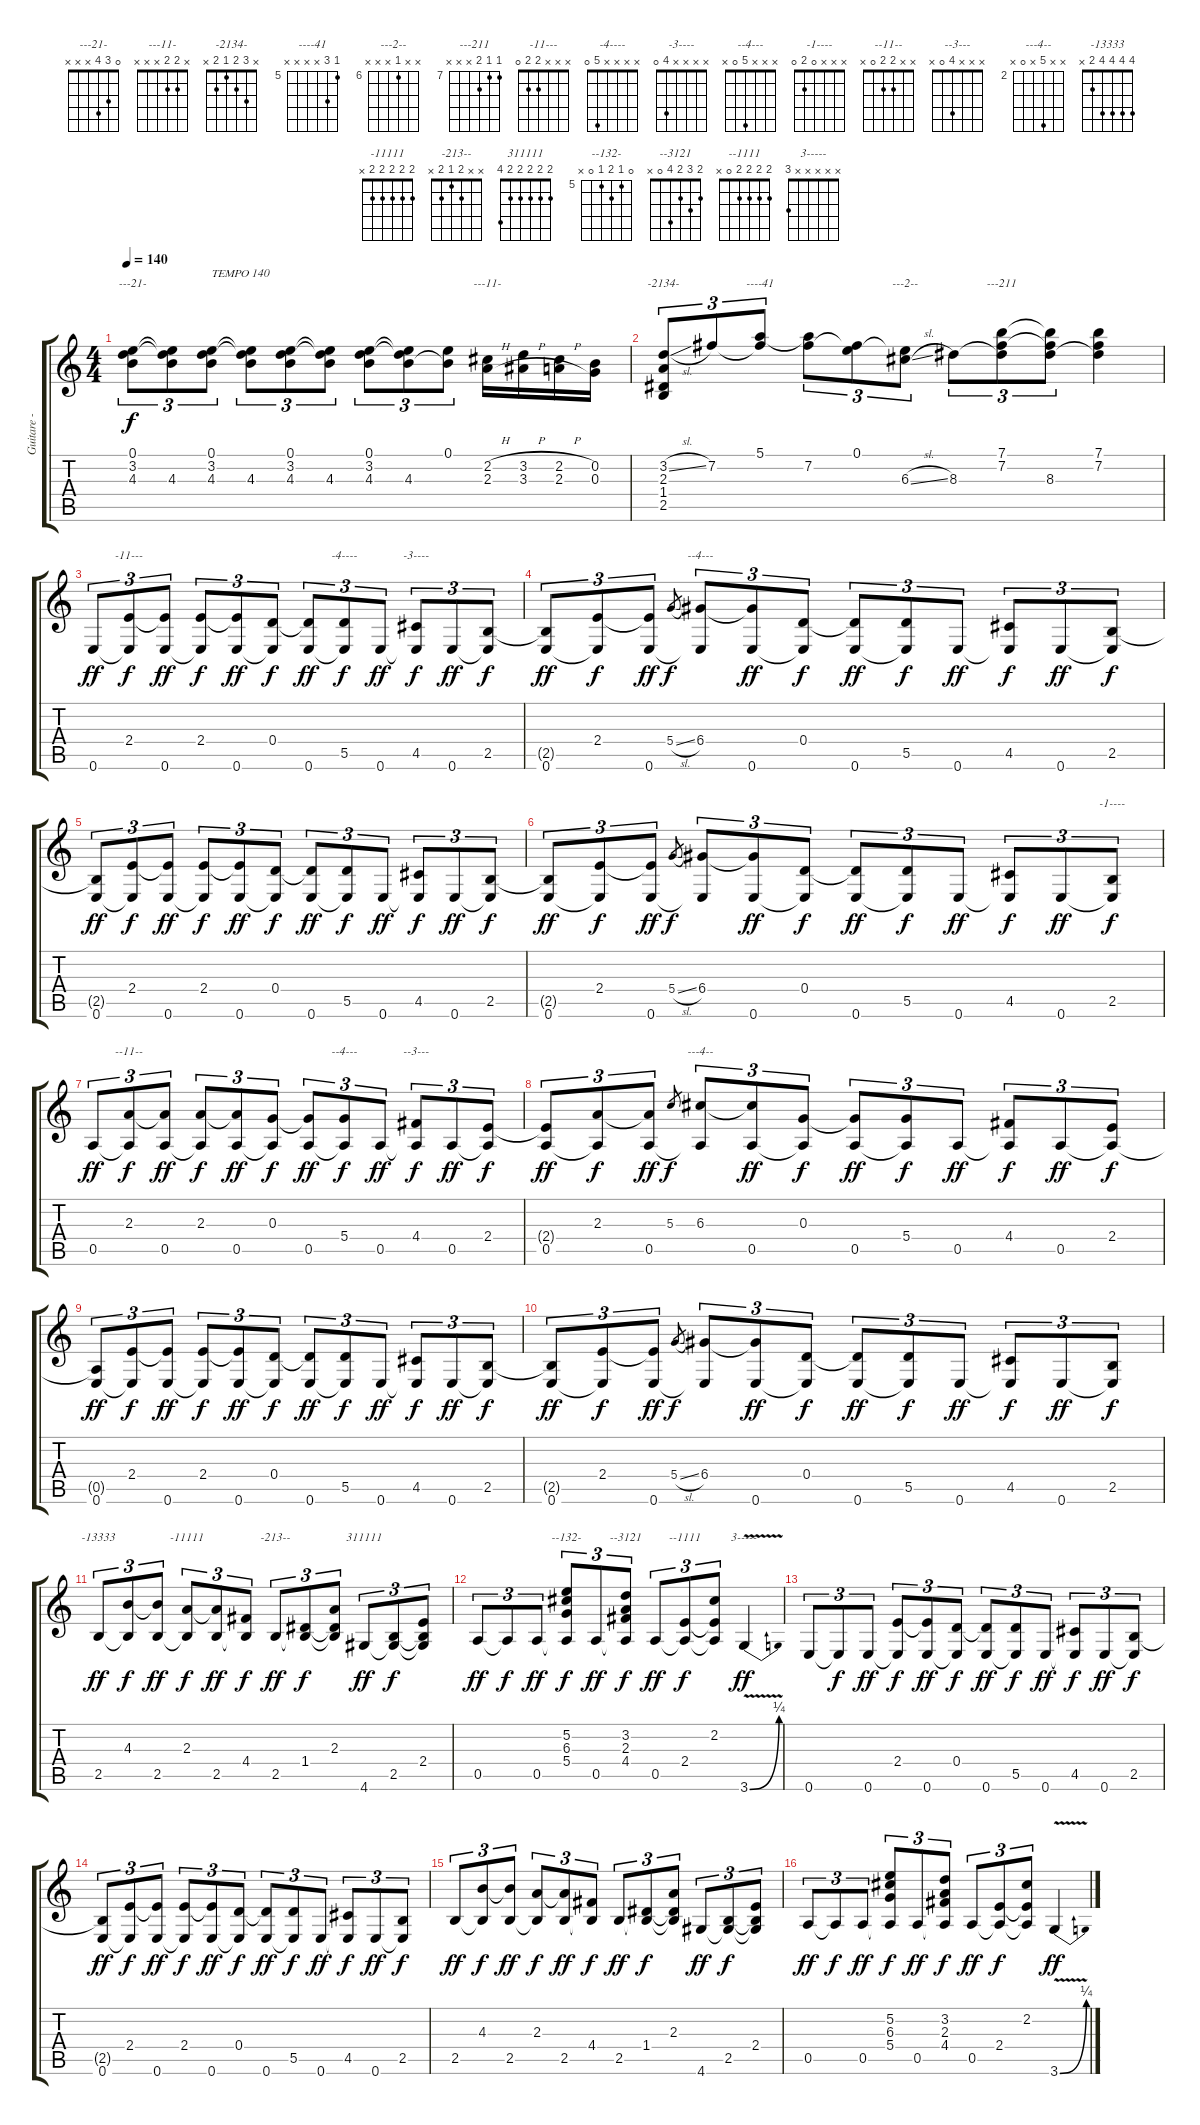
\track ("Guitare - Juillet 1999 / Janvier 2003" "Guitare - ") {instrument acousticguitarnylon}
\staff {score tabs}
\tuning (E4 B3 G3 D3 A2 E2) {hide}
\chord ("---21-" 0 3 4 x x x)
\chord ("---11-" x 2 2 x x x)
\chord ("-2134-" x 3 2 1 2 x)
\chord ("----41" 5 7 x x x x) {firstfret 5}
\chord ("---2--" x x 6 x x x) {firstfret 6}
\chord ("---211" 7 7 8 x x x) {firstfret 7}
\chord ("-11---" x x x 2 2 0)
\chord ("-4----" x x x x 5 0)
\chord ("-3----" x x x x 4 0)
\chord ("--4---" x x x 6 x 0) {firstfret 2}
\chord ("-1----" x x x 0 2 0)
\chord ("--11--" x x 2 2 0 x)
\chord ("--4---" x x x 5 0 x)
\chord ("--3---" x x x 4 0 x)
\chord ("---4--" x x 6 x 0 x) {firstfret 2}
\chord ("-13333" 4 4 4 4 2 x)
\chord ("-11111" 2 2 2 2 2 x)
\chord ("-213--" x x 2 1 2 x)
\chord ("311111" 2 2 2 2 2 4)
\chord ("--132-" 0 5 6 5 0 x) {firstfret 5}
\chord ("--3121" 2 3 2 4 0 x)
\chord ("--1111" 2 2 2 2 0 x)
\chord ("3-----" x x x x x 3)
\ts (4 4)
\tempo 140
\clef g2
\ks c
(0.1 3.2 4.3).8{tu (3 2) ch "---21-" dy f instrument acousticguitarnylon} (0.1{t} 3.2{t} 4.3).8{tu (3 2)} (0.1 3.2 4.3).8{tu (3 2) txt "TEMPO 140"} (0.1{t} 3.2{t} 4.3).8{tu (3 2)} (0.1 3.2 4.3).8{tu (3 2)} (0.1{t} 3.2{t} 4.3).8{tu (3 2)} (0.1 3.2 4.3).8{tu (3 2)} (0.1{t} 3.2{t} 4.3).8{tu (3 2)} (0.1 4.3{t}).8{tu (3 2)} (2.2{h} 2.3{h}).16{ch "---11-"} (3.2{h} 3.3{h}).16 (2.2{h} 2.3{h}).16 (0.2 0.3).16 |
(3.2{sl} 2.3 1.4 2.5).8{tu (3 2) ch "-2134-"} 7.2.8{tu (3 2)} (5.1 7.2{t}).8{tu (3 2) ch "----41"} (5.1{t} 7.2).8{tu (3 2)} (0.1 7.2{t}).8{tu (3 2)} (0.1{t} 6.3{sl}).8{tu (3 2) ch "---2--"} 8.3.8{tu (3 2)} (7.1 7.2 8.3{t}).8{tu (3 2) ch "---211"} (7.1{t} 7.2{t} 8.3).8{tu (3 2)} (7.1 7.2 8.3{t}).4 |
0.6.8{tu (3 2) dy ff} (2.4 0.6{t}).8{tu (3 2) ch "-11---" dy f} (2.4{t} 0.6).8{tu (3 2) dy ff} (2.4 0.6{t}).8{tu (3 2) dy f} (2.4{t} 0.6).8{tu (3 2) dy ff} (0.4 0.6{t}).8{tu (3 2) dy f} (0.4{t} 0.6).8{tu (3 2) dy ff} (5.5 0.6{t}).8{tu (3 2) ch "-4----" dy f} 0.6.8{tu (3 2) dy ff} (4.5 0.6{t}).8{tu (3 2) ch "-3----" dy f} 0.6.8{tu (3 2) dy ff} (2.5 0.6{t}).8{tu (3 2) dy f} |
(2.5{t} 0.6).8{tu (3 2) dy ff} (2.4 0.6{t}).8{tu (3 2) dy f} (2.4{t} 0.6).8{tu (3 2) dy ff} 5.4{sl}.8{gr dy f} (6.4 0.6{t}).8{tu (3 2) ch "--4---"} (6.4{t} 0.6).8{tu (3 2) dy ff} (0.4 0.6{t}).8{tu (3 2) dy f} (0.4{t} 0.6).8{tu (3 2) dy ff} (5.5 0.6{t}).8{tu (3 2) dy f} 0.6.8{tu (3 2) dy ff} (4.5 0.6{t}).8{tu (3 2) dy f} 0.6.8{tu (3 2) dy ff} (2.5 0.6{t}).8{tu (3 2) dy f} |
(2.5{t} 0.6).8{tu (3 2) dy ff} (2.4 0.6{t}).8{tu (3 2) dy f} (2.4{t} 0.6).8{tu (3 2) dy ff} (2.4 0.6{t}).8{tu (3 2) dy f} (2.4{t} 0.6).8{tu (3 2) dy ff} (0.4 0.6{t}).8{tu (3 2) dy f} (0.4{t} 0.6).8{tu (3 2) dy ff} (5.5 0.6{t}).8{tu (3 2) dy f} 0.6.8{tu (3 2) dy ff} (4.5 0.6{t}).8{tu (3 2) dy f} 0.6.8{tu (3 2) dy ff} (2.5 0.6{t}).8{tu (3 2) dy f} |
(2.5{t} 0.6).8{tu (3 2) dy ff} (2.4 0.6{t}).8{tu (3 2) dy f} (2.4{t} 0.6).8{tu (3 2) dy ff} 5.4{sl}.8{gr dy f} (6.4 0.6{t}).8{tu (3 2)} (6.4{t} 0.6).8{tu (3 2) dy ff} (0.4 0.6{t}).8{tu (3 2) dy f} (0.4{t} 0.6).8{tu (3 2) dy ff} (5.5 0.6{t}).8{tu (3 2) dy f} 0.6.8{tu (3 2) dy ff} (4.5 0.6{t}).8{tu (3 2) dy f} 0.6.8{tu (3 2) dy ff} (2.5 0.6{t}).8{tu (3 2) ch "-1----" dy f} |
0.5.8{tu (3 2) dy ff} (2.3 0.5{t}).8{tu (3 2) ch "--11--" dy f} (2.3{t} 0.5).8{tu (3 2) dy ff} (2.3 0.5{t}).8{tu (3 2) dy f} (2.3{t} 0.5).8{tu (3 2) dy ff} (0.3 0.5{t}).8{tu (3 2) dy f} (0.3{t} 0.5).8{tu (3 2) dy ff} (5.4 0.5{t}).8{tu (3 2) ch "--4---" dy f} 0.5.8{tu (3 2) dy ff} (4.4 0.5{t}).8{tu (3 2) ch "--3---" dy f} 0.5.8{tu (3 2) dy ff} (2.4 0.5{t}).8{tu (3 2) dy f} |
(2.4{t} 0.5).8{tu (3 2) dy ff} (2.3 0.5{t}).8{tu (3 2) dy f} (2.3{t} 0.5).8{tu (3 2) dy ff} 5.3.8{gr dy f} (6.3 0.5{t}).8{tu (3 2) ch "---4--"} (6.3{t} 0.5).8{tu (3 2) dy ff} (0.3 0.5{t}).8{tu (3 2) dy f} (0.3{t} 0.5).8{tu (3 2) dy ff} (5.4 0.5{t}).8{tu (3 2) dy f} 0.5.8{tu (3 2) dy ff} (4.4 0.5{t}).8{tu (3 2) dy f} 0.5.8{tu (3 2) dy ff} (2.4 0.5{t}).8{tu (3 2) dy f} |
(0.5{t} 0.6).8{tu (3 2) dy ff} (2.4 0.6{t}).8{tu (3 2) dy f} (2.4{t} 0.6).8{tu (3 2) dy ff} (2.4 0.6{t}).8{tu (3 2) dy f} (2.4{t} 0.6).8{tu (3 2) dy ff} (0.4 0.6{t}).8{tu (3 2) dy f} (0.4{t} 0.6).8{tu (3 2) dy ff} (5.5 0.6{t}).8{tu (3 2) dy f} 0.6.8{tu (3 2) dy ff} (4.5 0.6{t}).8{tu (3 2) dy f} 0.6.8{tu (3 2) dy ff} (2.5 0.6{t}).8{tu (3 2) dy f} |
(2.5{t} 0.6).8{tu (3 2) dy ff} (2.4 0.6{t}).8{tu (3 2) dy f} (2.4{t} 0.6).8{tu (3 2) dy ff} 5.4{sl}.8{gr dy f} (6.4 0.6{t}).8{tu (3 2)} (6.4{t} 0.6).8{tu (3 2) dy ff} (0.4 0.6{t}).8{tu (3 2) dy f} (0.4{t} 0.6).8{tu (3 2) dy ff} (5.5 0.6{t}).8{tu (3 2) dy f} 0.6.8{tu (3 2) dy ff} (4.5 0.6{t}).8{tu (3 2) dy f} 0.6.8{tu (3 2) dy ff} (2.5 0.6{t}).8{tu (3 2) dy f} |
2.5.8{tu (3 2) ch "-13333" dy ff} (4.3 2.5{t}).8{tu (3 2) dy f} (4.3{t} 2.5).8{tu (3 2) dy ff} (2.3 2.5{t}).8{tu (3 2) ch "-11111" dy f} (2.3{t} 2.5).8{tu (3 2) dy ff} (4.4 2.5{t}).8{tu (3 2) dy f} 2.5.8{tu (3 2) ch "-213--" dy ff} (1.4 2.5{t}).8{tu (3 2) dy f} (2.3 1.4{t} 2.5{t}).8{tu (3 2)} 4.6.8{tu (3 2) ch "311111" dy ff} (2.5 4.6{t}).8{tu (3 2) dy f} (2.4 2.5{t} 4.6{t}).8{tu (3 2)} |
0.5.8{tu (3 2) dy ff} 0.5{t}.8{tu (3 2) dy f} 0.5.8{tu (3 2) dy ff} (5.2 6.3 5.4 0.5{t}).8{tu (3 2) ch "--132-" dy f} 0.5.8{tu (3 2) dy ff} (3.2 2.3 4.4 0.5{t}).8{tu (3 2) ch "--3121" dy f} 0.5.8{tu (3 2) dy ff} (2.4 0.5{t}).8{tu (3 2) ch "--1111" dy f} (2.2 2.4{t} 0.5{t}).8{tu (3 2)} 3.6{be (bend 0 0 60 1) v}.4{ch "3-----" dy ff} |
0.6.8{tu (3 2)} 0.6{t}.8{tu (3 2) dy f} 0.6.8{tu (3 2) dy ff} (2.4 0.6{t}).8{tu (3 2) dy f} (2.4{t} 0.6).8{tu (3 2) dy ff} (0.4 0.6{t}).8{tu (3 2) dy f} (0.4{t} 0.6).8{tu (3 2) dy ff} (5.5 0.6{t}).8{tu (3 2) dy f} 0.6.8{tu (3 2) dy ff} (4.5 0.6{t}).8{tu (3 2) dy f} 0.6.8{tu (3 2) dy ff} (2.5 0.6{t}).8{tu (3 2) dy f} |
(2.5{t} 0.6).8{tu (3 2) dy ff} (2.4 0.6{t}).8{tu (3 2) dy f} (2.4{t} 0.6).8{tu (3 2) dy ff} (2.4 0.6{t}).8{tu (3 2) dy f} (2.4{t} 0.6).8{tu (3 2) dy ff} (0.4 0.6{t}).8{tu (3 2) dy f} (0.4{t} 0.6).8{tu (3 2) dy ff} (5.5 0.6{t}).8{tu (3 2) dy f} 0.6.8{tu (3 2) dy ff} (4.5 0.6{t}).8{tu (3 2) dy f} 0.6.8{tu (3 2) dy ff} (2.5 0.6{t}).8{tu (3 2) dy f} |
2.5.8{tu (3 2) dy ff} (4.3 2.5{t}).8{tu (3 2) dy f} (4.3{t} 2.5).8{tu (3 2) dy ff} (2.3 2.5{t}).8{tu (3 2) dy f} (2.3{t} 2.5).8{tu (3 2) dy ff} (4.4 2.5{t}).8{tu (3 2) dy f} 2.5.8{tu (3 2) dy ff} (1.4 2.5{t}).8{tu (3 2) dy f} (2.3 1.4{t} 2.5{t}).8{tu (3 2)} 4.6.8{tu (3 2) dy ff} (2.5 4.6{t}).8{tu (3 2) dy f} (2.4 2.5{t} 4.6{t}).8{tu (3 2)} |
0.5.8{tu (3 2) dy ff} 0.5{t}.8{tu (3 2) dy f} 0.5.8{tu (3 2) dy ff} (5.2 6.3 5.4 0.5{t}).8{tu (3 2) dy f} 0.5.8{tu (3 2) dy ff} (3.2 2.3 4.4 0.5{t}).8{tu (3 2) dy f} 0.5.8{tu (3 2) dy ff} (2.4 0.5{t}).8{tu (3 2) dy f} (2.2 2.4{t} 0.5{t}).8{tu (3 2)} 3.6{be (bend 0 0 60 1) v}.4{dy ff}
